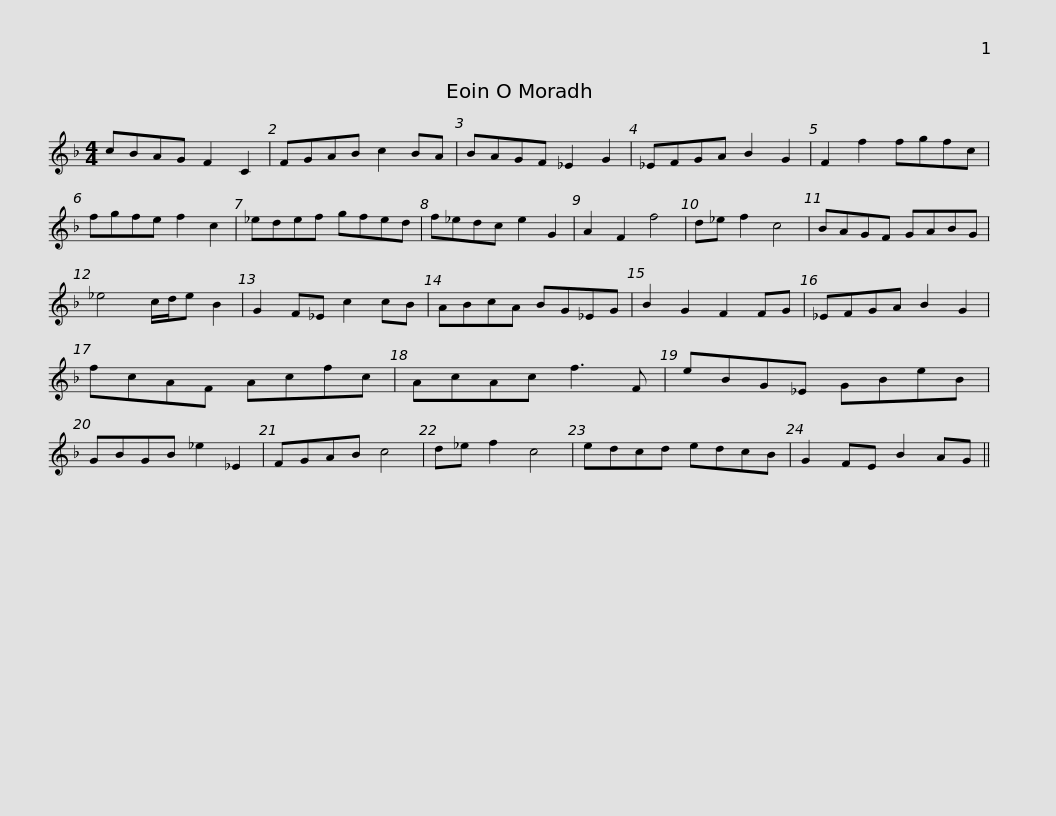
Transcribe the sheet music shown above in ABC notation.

X:1
L:1/8
M:4/4
I:linebreak $
K:F
V:1 treble
V:1
 cBAG F2 C2 | FGAB c2 BA | BAGF _E2 G2 | _EFGA B2 G2 | F2 f2 fgfc | %5
 fgfe f2 c2 |$ _edef gfed | f_edc e2 G2 | A2 F2 f4 | d_e f2 c4 | %10
 BAGF GABG | _e4 c/d/e B2 | G2 F_E c2 cB |$ ABcA BG_EG | B2 G2 F2 FG | %15
 _EFGA B2 G2 | fcAF Acfc | AcAc f3 F | eBG_E GBeB |$ GBGB _e2 _E2 | %20
 FGAB c4 | d_e f2 c4 | edcd edcB | G2 FE B2 AG || %24
